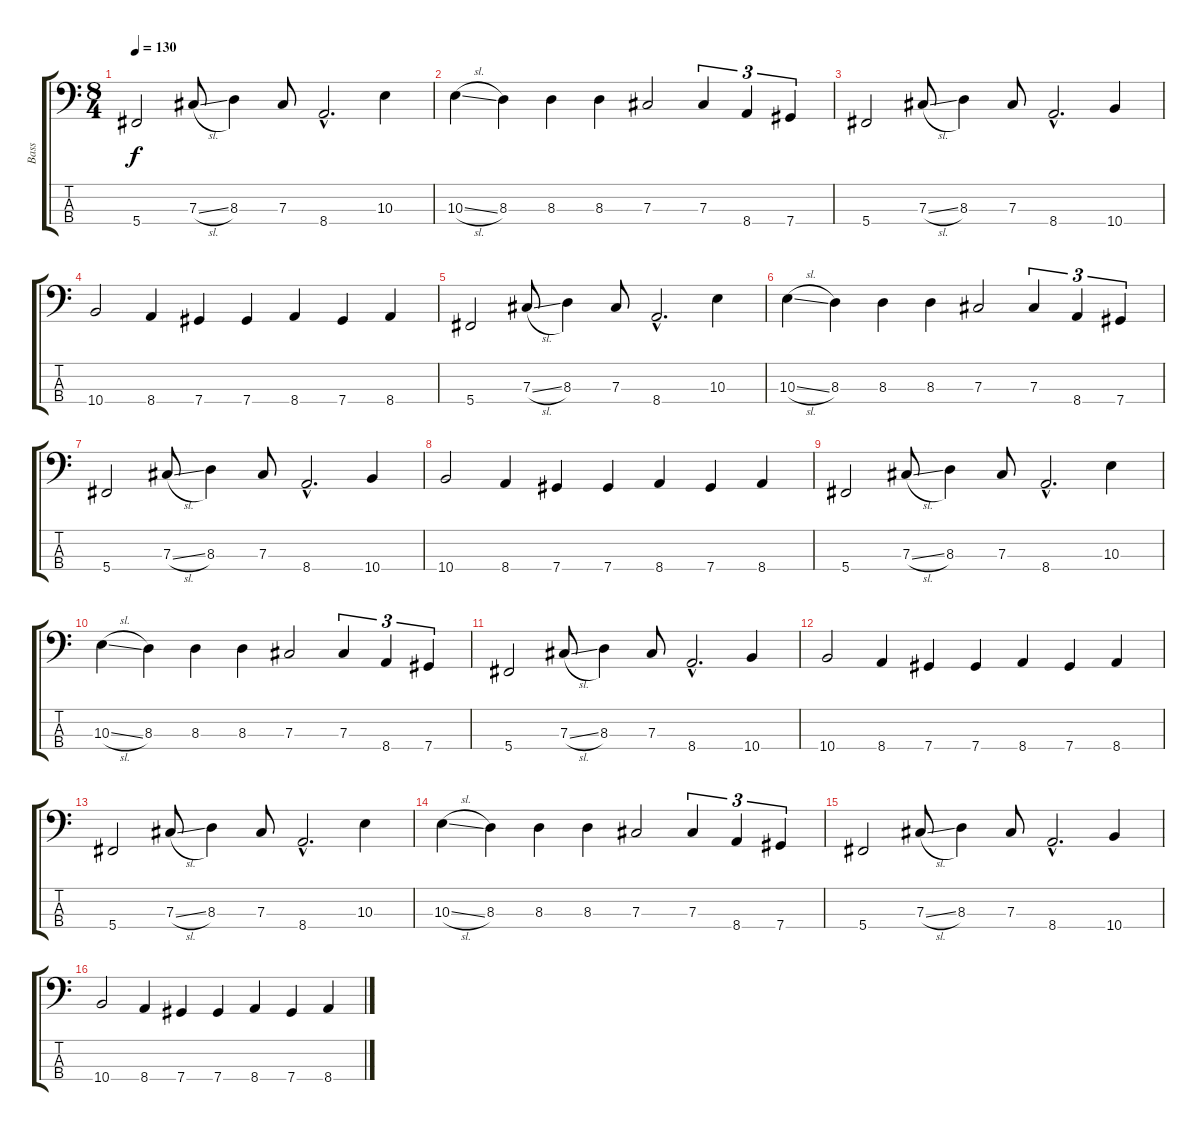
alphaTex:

\track ("Bass" "Bass") {instrument electricbasspick}
\staff {score tabs}
\tuning (E2 B1 Gb1 Db1) {hide}
\ts (8 4)
\tempo 130
\clef f4
\ks c
5.4.2{dy f} 7.3{sl}.8 8.3.4 7.3.8 8.4{hac}.2{d} 10.3.4 |
10.3{sl}.4 8.3.4 8.3.4 8.3.4 7.3.2 7.3.4{tu (3 2)} 8.4.4{tu (3 2)} 7.4.4{tu (3 2)} |
5.4.2 7.3{sl}.8 8.3.4 7.3.8 8.4{hac}.2{d} 10.4.4 |
10.4.2 8.4.4 7.4.4 7.4.4 8.4.4 7.4.4 8.4.4 |
5.4.2 7.3{sl}.8 8.3.4 7.3.8 8.4{hac}.2{d} 10.3.4 |
10.3{sl}.4 8.3.4 8.3.4 8.3.4 7.3.2 7.3.4{tu (3 2)} 8.4.4{tu (3 2)} 7.4.4{tu (3 2)} |
5.4.2 7.3{sl}.8 8.3.4 7.3.8 8.4{hac}.2{d} 10.4.4 |
10.4.2 8.4.4 7.4.4 7.4.4 8.4.4 7.4.4 8.4.4 |
5.4.2 7.3{sl}.8 8.3.4 7.3.8 8.4{hac}.2{d} 10.3.4 |
10.3{sl}.4 8.3.4 8.3.4 8.3.4 7.3.2 7.3.4{tu (3 2)} 8.4.4{tu (3 2)} 7.4.4{tu (3 2)} |
5.4.2 7.3{sl}.8 8.3.4 7.3.8 8.4{hac}.2{d} 10.4.4 |
10.4.2 8.4.4 7.4.4 7.4.4 8.4.4 7.4.4 8.4.4 |
5.4.2 7.3{sl}.8 8.3.4 7.3.8 8.4{hac}.2{d} 10.3.4 |
10.3{sl}.4 8.3.4 8.3.4 8.3.4 7.3.2 7.3.4{tu (3 2)} 8.4.4{tu (3 2)} 7.4.4{tu (3 2)} |
5.4.2 7.3{sl}.8 8.3.4 7.3.8 8.4{hac}.2{d} 10.4.4 |
10.4.2 8.4.4 7.4.4 7.4.4 8.4.4 7.4.4 8.4.4
